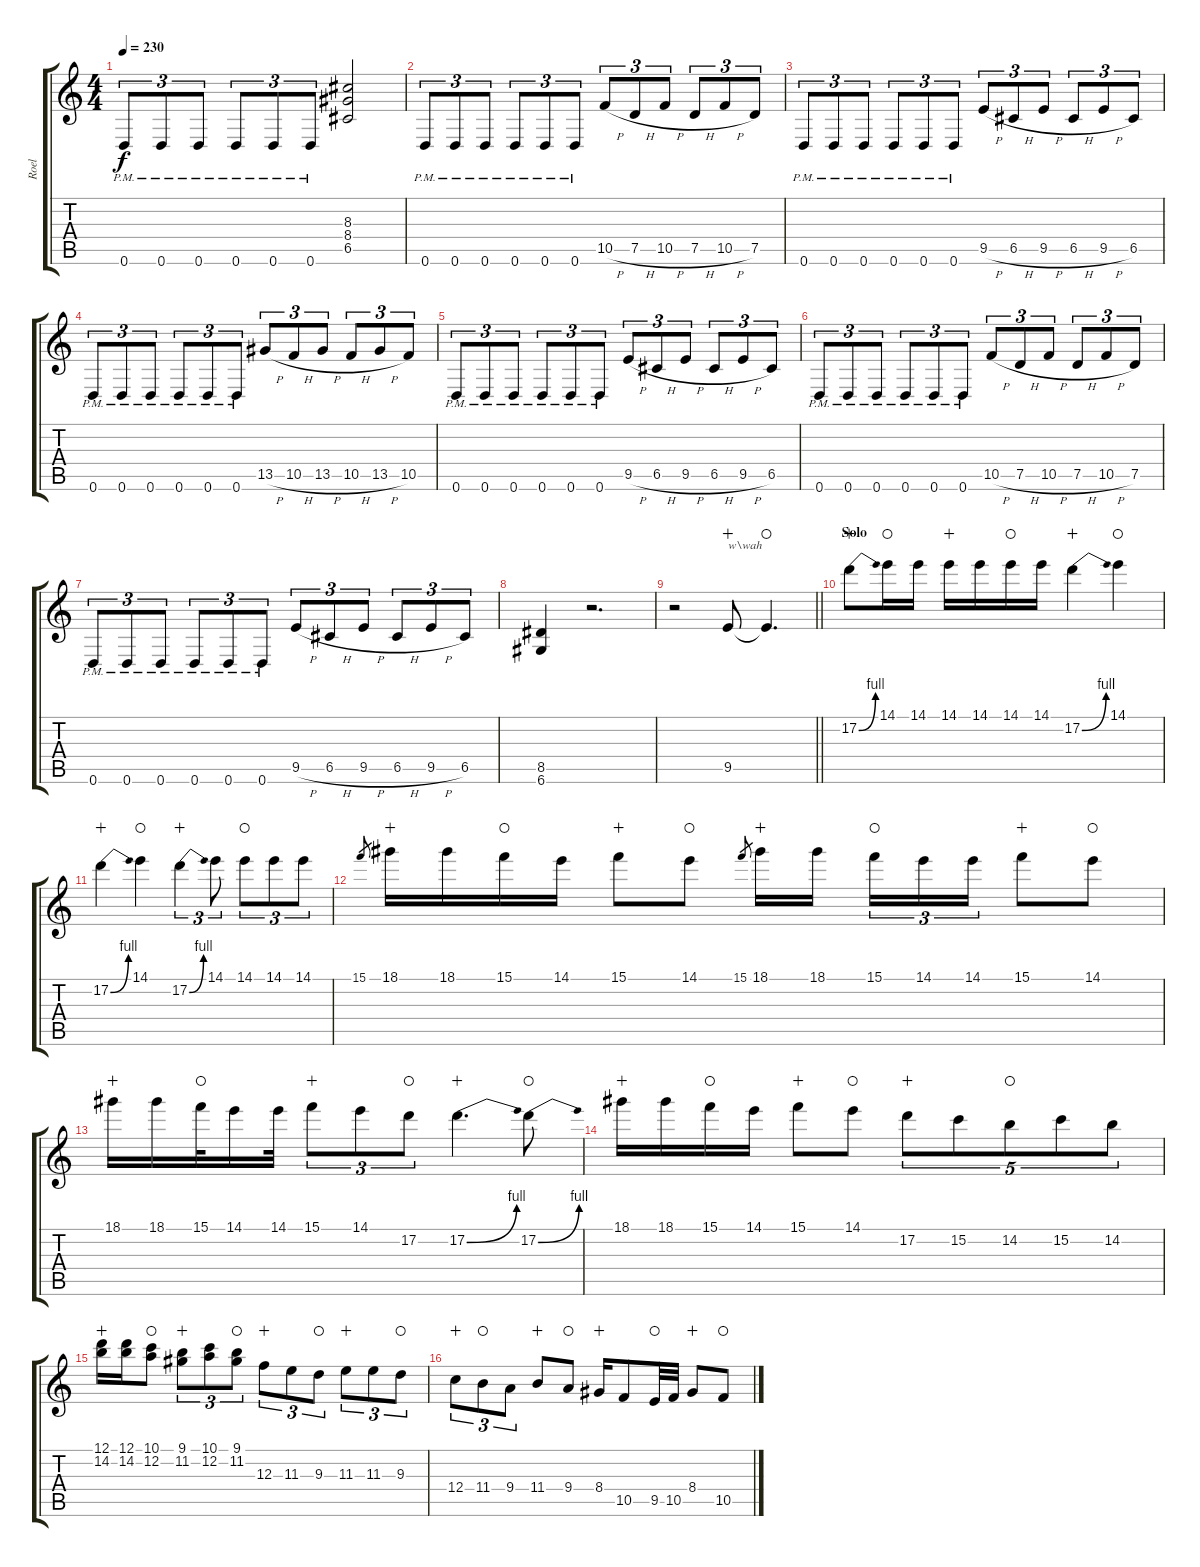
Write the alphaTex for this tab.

\track ("Roel" "Roel") {instrument distortionguitar}
\staff {score tabs}
\tuning (D4 A3 F3 C3 G2 D2) {hide}
\ts (4 4)
\tempo 230
\clef g2
\ks c
0.6{pm}.8{tu (3 2) dy f} 0.6{pm}.8{tu (3 2)} 0.6{pm}.8{tu (3 2)} 0.6{pm}.8{tu (3 2)} 0.6{pm}.8{tu (3 2)} 0.6{pm}.8{tu (3 2)} (8.3 8.4 6.5).2 |
0.6{pm}.8{tu (3 2)} 0.6{pm}.8{tu (3 2)} 0.6{pm}.8{tu (3 2)} 0.6{pm}.8{tu (3 2)} 0.6{pm}.8{tu (3 2)} 0.6{pm}.8{tu (3 2)} 10.5{h}.8{tu (3 2)} 7.5{h}.8{tu (3 2)} 10.5{h}.8{tu (3 2)} 7.5{h}.8{tu (3 2)} 10.5{h}.8{tu (3 2)} 7.5.8{tu (3 2)} |
0.6{pm}.8{tu (3 2)} 0.6{pm}.8{tu (3 2)} 0.6{pm}.8{tu (3 2)} 0.6{pm}.8{tu (3 2)} 0.6{pm}.8{tu (3 2)} 0.6{pm}.8{tu (3 2)} 9.5{h}.8{tu (3 2)} 6.5{h}.8{tu (3 2)} 9.5{h}.8{tu (3 2)} 6.5{h}.8{tu (3 2)} 9.5{h}.8{tu (3 2)} 6.5.8{tu (3 2)} |
0.6{pm}.8{tu (3 2)} 0.6{pm}.8{tu (3 2)} 0.6{pm}.8{tu (3 2)} 0.6{pm}.8{tu (3 2)} 0.6{pm}.8{tu (3 2)} 0.6{pm}.8{tu (3 2)} 13.5{h}.8{tu (3 2)} 10.5{h}.8{tu (3 2)} 13.5{h}.8{tu (3 2)} 10.5{h}.8{tu (3 2)} 13.5{h}.8{tu (3 2)} 10.5.8{tu (3 2)} |
0.6{pm}.8{tu (3 2)} 0.6{pm}.8{tu (3 2)} 0.6{pm}.8{tu (3 2)} 0.6{pm}.8{tu (3 2)} 0.6{pm}.8{tu (3 2)} 0.6{pm}.8{tu (3 2)} 9.5{h}.8{tu (3 2)} 6.5{h}.8{tu (3 2)} 9.5{h}.8{tu (3 2)} 6.5{h}.8{tu (3 2)} 9.5{h}.8{tu (3 2)} 6.5.8{tu (3 2)} |
0.6{pm}.8{tu (3 2)} 0.6{pm}.8{tu (3 2)} 0.6{pm}.8{tu (3 2)} 0.6{pm}.8{tu (3 2)} 0.6{pm}.8{tu (3 2)} 0.6{pm}.8{tu (3 2)} 10.5{h}.8{tu (3 2)} 7.5{h}.8{tu (3 2)} 10.5{h}.8{tu (3 2)} 7.5{h}.8{tu (3 2)} 10.5{h}.8{tu (3 2)} 7.5.8{tu (3 2)} |
0.6{pm}.8{tu (3 2)} 0.6{pm}.8{tu (3 2)} 0.6{pm}.8{tu (3 2)} 0.6{pm}.8{tu (3 2)} 0.6{pm}.8{tu (3 2)} 0.6{pm}.8{tu (3 2)} 9.5{h}.8{tu (3 2)} 6.5{h}.8{tu (3 2)} 9.5{h}.8{tu (3 2)} 6.5{h}.8{tu (3 2)} 9.5{h}.8{tu (3 2)} 6.5.8{tu (3 2)} |
(8.5 6.6).4 r.2{d} |
\barLineRight lightlight
r.2{volume 16} 9.5.8{txt "w\\wah" wahc} 9.5{t}.4{d waho} |
\section ("" "Solo")
17.2{be (bend 0 0 60 4)}.8{wahc} 14.1.16{waho} 14.1.16 14.1.16{wahc} 14.1.16 14.1.16{waho} 14.1.16 17.2{be (bend 0 0 60 4)}.4{wahc} 14.1.4{waho} |
17.2{be (bend 0 0 60 4)}.4{wahc} 14.1.4{waho} 17.2{be (bend 0 0 60 4)}.4{tu (3 2) wahc} 14.1.8{tu (3 2)} 14.1.8{tu (3 2) waho} 14.1.8{tu (3 2)} 14.1.8{tu (3 2)} |
15.1.8{gr} 18.1.16{wahc} 18.1.16 15.1.16{waho} 14.1.16 15.1.8{wahc} 14.1.8{waho} 15.1.8{gr} 18.1.16{wahc} 18.1.16{beam splitsecondary} 15.1.16{tu (3 2) waho} 14.1.16{tu (3 2)} 14.1.16{tu (3 2)} 15.1.8{wahc} 14.1.8{waho} |
18.1.16{wahc} 18.1.16 15.1.32{waho} 14.1.16 14.1.32 15.1.8{tu (3 2) wahc} 14.1.8{tu (3 2)} 17.2.8{tu (3 2) waho} 17.2{be (bend 0 0 60 4)}.4{d wahc} 17.2{be (bend 0 0 60 4)}.8{waho} |
18.1.16{wahc} 18.1.16 15.1.16{waho} 14.1.16 15.1.8{wahc} 14.1.8{waho} 17.2.8{tu (5 4) wahc} 15.2.8{tu (5 4)} 14.2.8{tu (5 4) waho} 15.2.8{tu (5 4)} 14.2.8{tu (5 4)} |
(12.1 14.2).16{wahc} (12.1 14.2).16 (10.1 12.2).8{waho} (9.1 11.2).8{tu (3 2) wahc} (10.1 12.2).8{tu (3 2)} (9.1 11.2).8{tu (3 2) waho} 12.3.8{tu (3 2) wahc} 11.3.8{tu (3 2)} 9.3.8{tu (3 2) waho} 11.3.8{tu (3 2) wahc} 11.3.8{tu (3 2)} 9.3.8{tu (3 2) waho} |
12.4.8{tu (3 2) wahc} 11.4.8{tu (3 2) waho} 9.4.8{tu (3 2)} 11.4.8{wahc} 9.4.8{waho} 8.4.16{wahc} 10.5.8 9.5.32{waho} 10.5.32 8.4.8{wahc} 10.5.8{waho}
